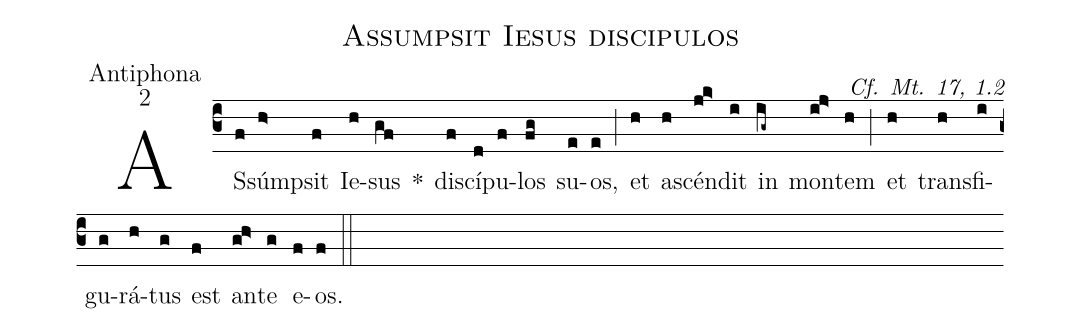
name:Assumpsit Iesus discipulos;
office-part:Antiphona;
mode:2;
commentary:Cf. Mt. 17, 1.2;
%%
(c3)
AS(f)súm(h>)psit(f) Ie(h)sus(gf) *()
disc(f)í(d)pu(f)los(fg) su(e)os,(e) (;)
et(h) a(h)scén(jk>)dit(i) in(ig~) mon(ij>)tem(h) (;)
et(h) trans(h)fi(i)gu(g)rá(h)tus(g) est(f) an(gh>)te(g) e(f)os.(f) (::)
